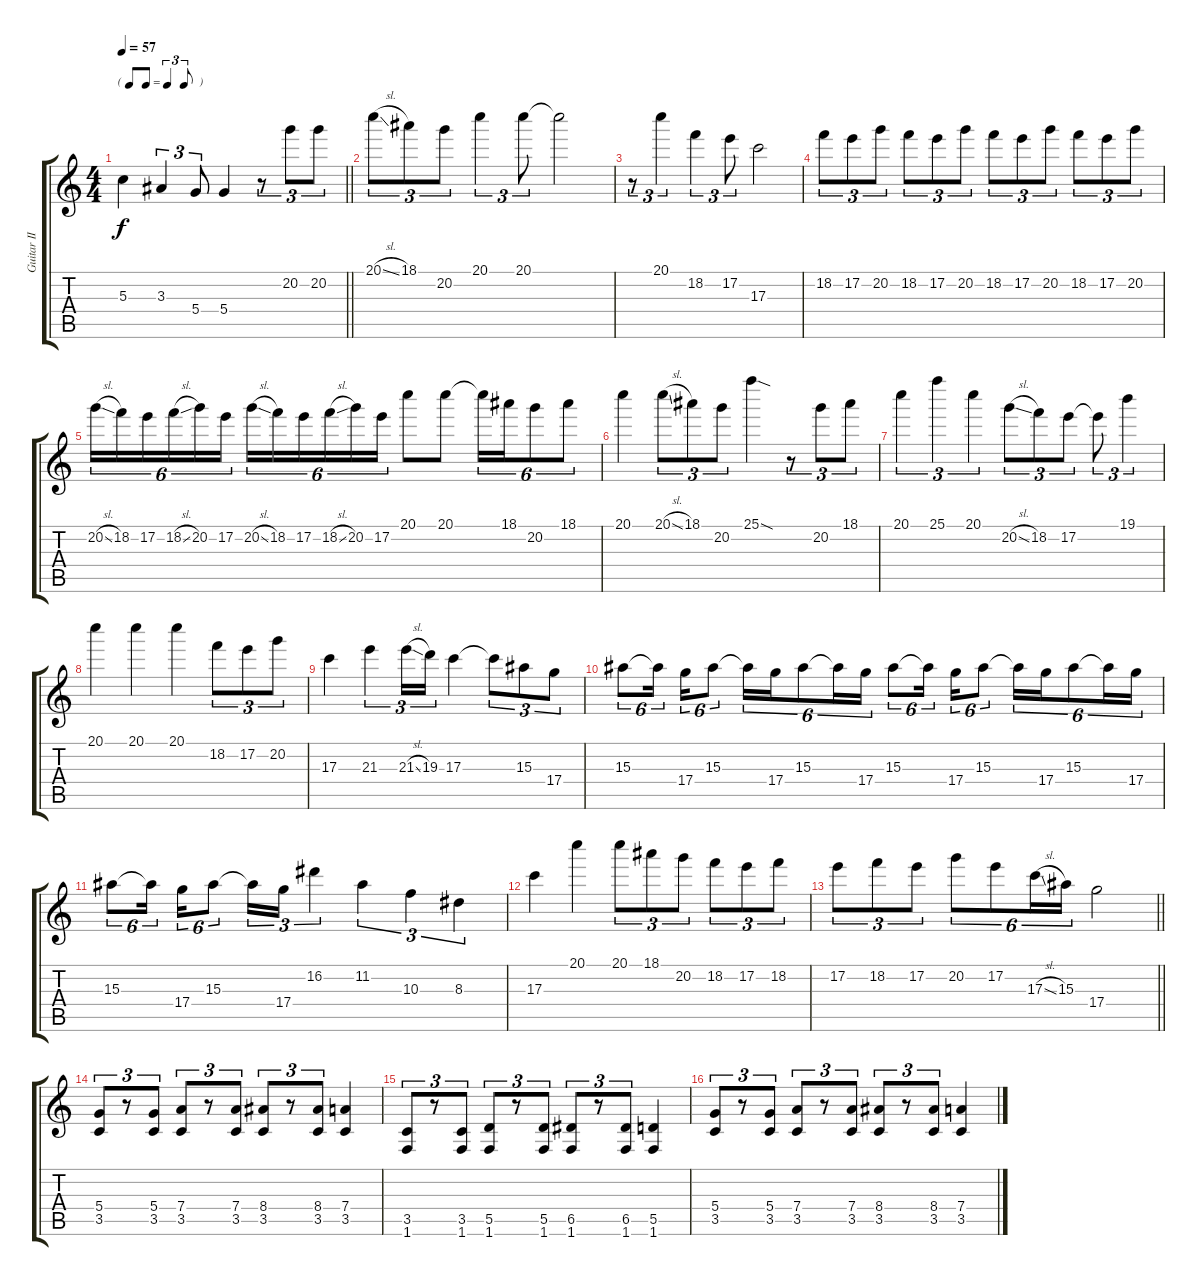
\track ("Guitar II" "Guitar II") {instrument distortionguitar}
\staff {score tabs}
\tuning (E4 B3 G3 D3 A2 E2) {hide}
\ts (4 4)
\tf triplet8th
\tempo 57
\clef g2
\barLineRight lightlight
\ks c
5.3.4{dy f} 3.3.4{tu (3 2)} 5.4.8{tu (3 2)} 5.4.4 r.8{tu (3 2)} 20.2.8{tu (3 2)} 20.2.8{tu (3 2)} |
20.1{sl}.8{tu (3 2)} 18.1.8{tu (3 2)} 20.2.8{tu (3 2)} 20.1.4{tu (3 2)} 20.1.8{tu (3 2)} 20.1{t}.2 |
r.8{tu (3 2)} 20.1.4{tu (3 2)} 18.2.4{tu (3 2)} 17.2.8{tu (3 2)} 17.3.2 |
18.2.8{tu (3 2)} 17.2.8{tu (3 2)} 20.2.8{tu (3 2)} 18.2.8{tu (3 2)} 17.2.8{tu (3 2)} 20.2.8{tu (3 2)} 18.2.8{tu (3 2)} 17.2.8{tu (3 2)} 20.2.8{tu (3 2)} 18.2.8{tu (3 2)} 17.2.8{tu (3 2)} 20.2.8{tu (3 2)} |
20.2{sl}.16{tu (6 4)} 18.2.16{tu (6 4)} 17.2.16{tu (6 4)} 18.2{sl}.16{tu (6 4)} 20.2.16{tu (6 4)} 17.2.16{tu (6 4)} 20.2{sl}.16{tu (6 4)} 18.2.16{tu (6 4)} 17.2.16{tu (6 4)} 18.2{sl}.16{tu (6 4)} 20.2.16{tu (6 4)} 17.2.16{tu (6 4)} 20.1.8 20.1.8 20.1{t}.16{tu (6 4)} 18.1.16{tu (6 4)} 20.2.8{tu (6 4)} 18.1.8{tu (6 4)} |
20.1.4 20.1{sl}.8{tu (3 2)} 18.1.8{tu (3 2)} 20.2.8{tu (3 2)} 25.1{sod}.4 r.8{tu (3 2)} 20.2.8{tu (3 2)} 18.1.8{tu (3 2)} |
20.1.4{tu (3 2)} 25.1.4{tu (3 2)} 20.1.4{tu (3 2)} 20.2{sl}.8{tu (3 2)} 18.2.8{tu (3 2)} 17.2.8{tu (3 2)} 17.2{t}.8{tu (3 2)} 19.1.4{tu (3 2)} |
20.1.4 20.1.4 20.1.4 18.2.8{tu (3 2)} 17.2.8{tu (3 2)} 20.2.8{tu (3 2)} |
17.3.4 21.3.4{tu (3 2)} 21.3{sl}.16{tu (3 2)} 19.3.16{tu (3 2)} 17.3.4 17.3{t}.8{tu (3 2)} 15.3.8{tu (3 2)} 17.4.8{tu (3 2)} |
15.3.8{tu (6 4)} 15.3{t}.16{tu (6 4)} 17.4.16{tu (6 4)} 15.3.8{tu (6 4)} 15.3{t}.16{tu (6 4)} 17.4.16{tu (6 4)} 15.3.8{tu (6 4)} 15.3{t}.16{tu (6 4)} 17.4.16{tu (6 4)} 15.3.8{tu (6 4)} 15.3{t}.16{tu (6 4)} 17.4.16{tu (6 4)} 15.3.8{tu (6 4)} 15.3{t}.16{tu (6 4)} 17.4.16{tu (6 4)} 15.3.8{tu (6 4)} 15.3{t}.16{tu (6 4)} 17.4.16{tu (6 4)} |
15.3.8{tu (6 4)} 15.3{t}.16{tu (6 4)} 17.4.16{tu (6 4)} 15.3.8{tu (6 4)} 15.3{t}.16{tu (3 2)} 17.4.16{tu (3 2)} 16.2.4{tu (3 2)} 11.2.4{tu (3 2)} 10.3.4{tu (3 2)} 8.3.4{tu (3 2)} |
17.3.4 20.1.4 20.1.8{tu (3 2)} 18.1.8{tu (3 2)} 20.2.8{tu (3 2)} 18.2.8{tu (3 2)} 17.2.8{tu (3 2)} 18.2.8{tu (3 2)} |
\barLineRight lightlight
17.2.8{tu (3 2)} 18.2.8{tu (3 2)} 17.2.8{tu (3 2)} 20.2.8{tu (6 4)} 17.2.8{tu (6 4)} 17.3{sl}.16{tu (6 4)} 15.3.16{tu (6 4)} 17.4.2 |
(5.4 3.5).8{tu (3 2)} r.8{tu (3 2)} (5.4 3.5).8{tu (3 2)} (7.4 3.5).8{tu (3 2)} r.8{tu (3 2)} (7.4 3.5).8{tu (3 2)} (8.4 3.5).8{tu (3 2)} r.8{tu (3 2)} (8.4 3.5).8{tu (3 2)} (7.4 3.5).4 |
(3.5 1.6).8{tu (3 2)} r.8{tu (3 2)} (3.5 1.6).8{tu (3 2)} (5.5 1.6).8{tu (3 2)} r.8{tu (3 2)} (5.5 1.6).8{tu (3 2)} (6.5 1.6).8{tu (3 2)} r.8{tu (3 2)} (6.5 1.6).8{tu (3 2)} (5.5 1.6).4 |
(5.4 3.5).8{tu (3 2)} r.8{tu (3 2)} (5.4 3.5).8{tu (3 2)} (7.4 3.5).8{tu (3 2)} r.8{tu (3 2)} (7.4 3.5).8{tu (3 2)} (8.4 3.5).8{tu (3 2)} r.8{tu (3 2)} (8.4 3.5).8{tu (3 2)} (7.4 3.5).4
